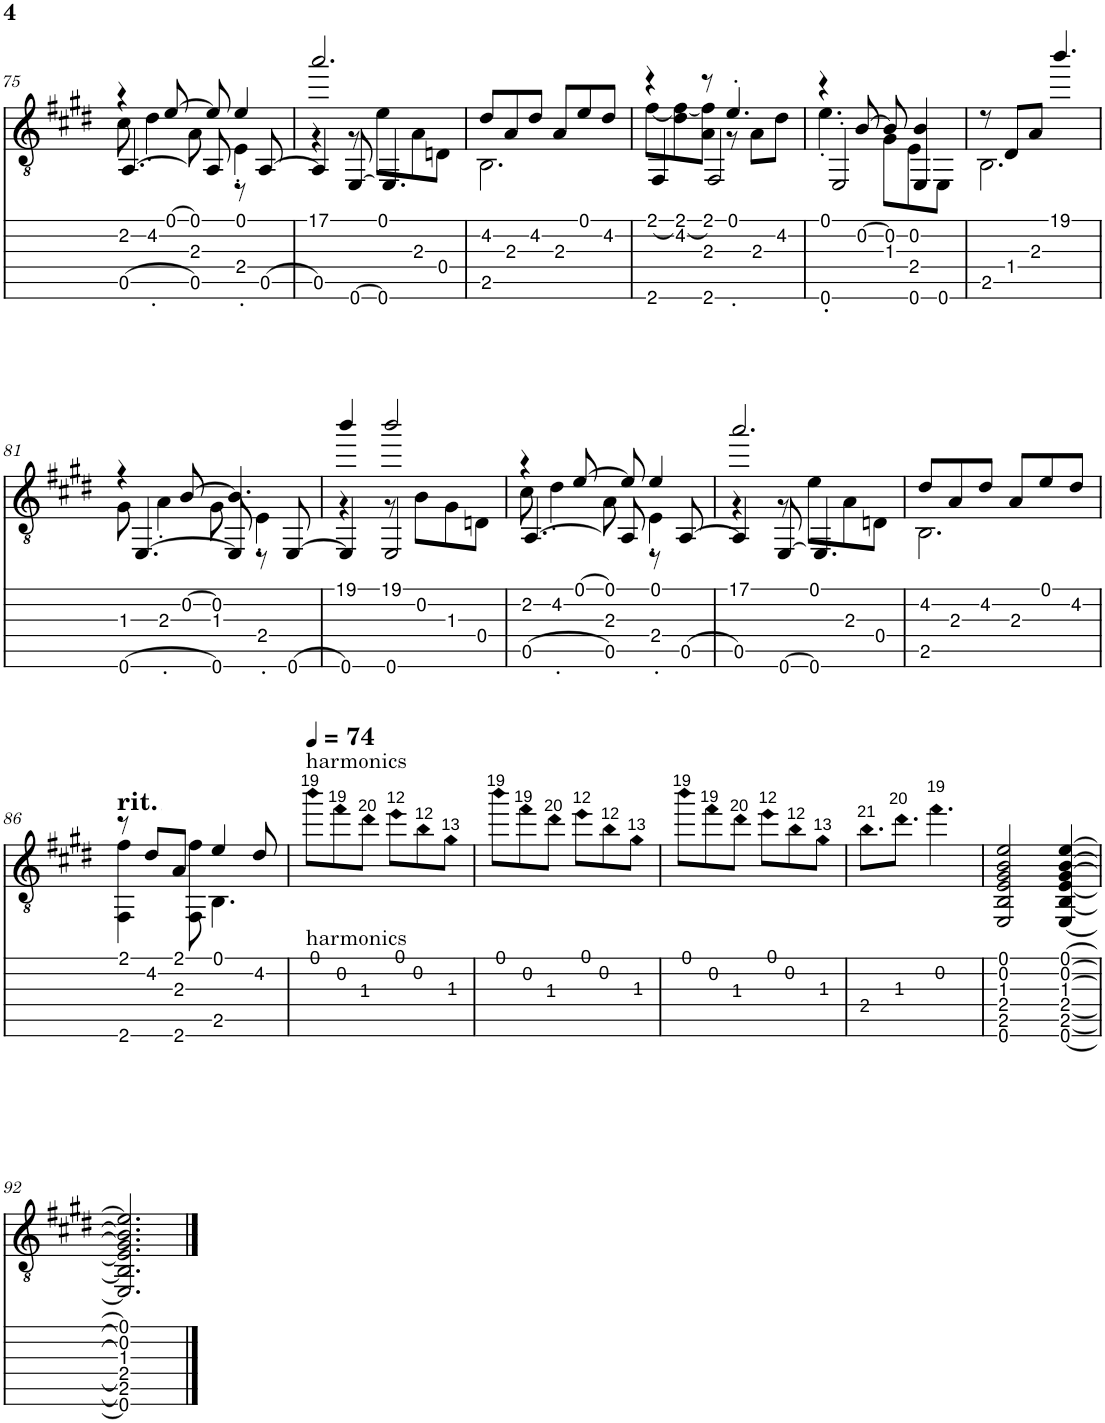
**kern	**kern
*part1	*part1
*staff2	*staff1
*I"Guitar	*
*I'Guit.	*
!!LO:PB:g=z
*	*clefGv2
*k[f#c#g#d#]	*k[f#c#g#d#]
*M6/8	*M6/8
=75	=75
*^	*^
*	*^	*	*^
4r	8c#	[4.AA	4r	8c#\	[4.AA/
.	4d#'	.	.	4d#'\	.
[8e	.	.	[8e/	.	.
8e]	8A	8AA]	8e/]	8A\	8AA/]
4e	4E'	8r	4e/	4E'\	8r
.	.	[8AA	.	.	[8AA/
=76	=76	=76	=76	=76	=76
2.aa	4r	4AA]	2.aa/	4r	4AA/]
.	8r	[8EE	.	8r	[8EE/
.	8eL	4.EE]	.	8e\L	4.EE/]
.	8A	.	.	8A\	.
.	8DnJ	.	.	8Dn\J	.
*	*v	*v	*	*	*
*	*	*	*v	*v
=77	=77	=77	=77
8d#L	2.BB	8d#/L	2.BB\
8A	.	8A/	.
8d#J	.	8d#/J	.
8AL	.	8A/L	.
8e	.	8e/	.
8d#J	.	8d#/J	.
=78	=78	=78	=78
*	*^	*	*^
4r	[8f#L	4FF#	4r	[8f#\L	4FF#/
.	8d#\ 8f#_\	.	.	8d#\ 8f#\_	.
8r	8A\ 8f#]\J	2FF#	8r	8A\ 8f#\]J	2FF#/
4.e'	8r	.	4.e'/	8r	.
.	8AL	.	.	8A\L	.
.	8d#J	.	.	8d#\J	.
=79	=79	=79	=79	=79	=79
4r	4.e'	2EE'	4r	4.e'\	2EE'/
[8B	.	.	[8B/	.	.
8B]	8G#L	.	8B/]	8G#\L	.
4B	8E	4EE	4B/	8E\	4EE/
.	8EEJ	.	.	8EE\J	.
*	*v	*v	*	*	*
*	*	*	*v	*v
=80	=80	=80	=80
8r	2.BB	8r	2.BB\
8D#L	.	8D#/L	.
8AJ	.	8A/J	.
4.bb	.	4.bb/	.
!!LO:LB:g=z
=81	=81	=81	=81
*	*^	*	*^
4r	8G#	[4.EE	4r	8G#\	[4.EE/
.	4A'	.	.	4A'\	.
[8B	.	.	[8B/	.	.
4.B]	8G#	8EE]	4.B/]	8G#\	8EE/]
.	4E'	8r	.	4E'\	8r
.	.	[8EE	.	.	[8EE/
=82	=82	=82	=82	=82	=82
4bb	4r	4EE]	4bb/	4r	4EE/]
2bb	8r	2EE	2bb/	8r	2EE/
.	8BL	.	.	8B\L	.
.	8G#	.	.	8G#\	.
.	8DnJ	.	.	8Dn\J	.
=83	=83	=83	=83	=83	=83
4r	8c#	[4.AA	4r	8c#\	[4.AA/
.	4d#'	.	.	4d#'\	.
[8e	.	.	[8e/	.	.
8e]	8A	8AA]	8e/]	8A\	8AA/]
4e	4E'	8r	4e/	4E'\	8r
.	.	[8AA	.	.	[8AA/
=84	=84	=84	=84	=84	=84
2.aa	4r	4AA]	2.aa/	4r	4AA/]
.	8r	[8EE	.	8r	[8EE/
.	8eL	4.EE]	.	8e\L	4.EE/]
.	8A	.	.	8A\	.
.	8DnJ	.	.	8Dn\J	.
*	*v	*v	*	*	*
*	*	*	*v	*v
=85	=85	=85	=85
8d#L	2.BB	8d#/L	2.BB\
8A	.	8A/	.
8d#J	.	8d#/J	.
8AL	.	8A/L	.
8e	.	8e/	.
8d#J	.	8d#/J	.
!!LO:LB:g=z	!!
=86	=86	=86	=86
!	!	!LO:TX:a:t=rit.	!
8r	4FF# 4f#	8r	4FF#\ 4f#\
8d#L	.	8d#/L	.
8AJ	8FF# 8f#	8A/J	8FF#\ 8f#\
4e	4.BB	4e/	4.BB\
8d#	.	8d#/	.
*v	*v	*	*
*	*v	*v
=87	=87
*	*MM74
!	!LO:TX:a:t=19
!	!LO:TX:a:t=harmonics
!LO:TX:a:t=0	!
!LO:TX:a:t=harmonics	!
!LO:N:head=diamond	!LO:N:head=diamond
8bbL	8bb\L
!	!LO:TX:a:t=19
!LO:TX:a:t=0	!
!LO:N:head=diamond	!LO:N:head=diamond
8ff#	8ff#\
!	!LO:TX:a:t=20
!LO:N:head=diamond	!LO:N:head=diamond
8dd#J	8dd#\J
!	!LO:TX:a:t=12
!LO:TX:a:t=0	!
!LO:N:head=diamond	!LO:N:head=diamond
8eeL	8ee\L
!	!LO:TX:a:t=12
!LO:TX:a:t=1	!
!LO:TX:a:t=0	!
!LO:N:head=diamond	!LO:N:head=diamond
8b	8b\
!	!LO:TX:a:t=13
!LO:TX:a:t=1	!
!LO:N:head=diamond	!LO:N:head=diamond
8g#J	8g#\J
=88	=88
!	!LO:TX:a:t=19
!LO:TX:a:t=0	!
!LO:N:head=diamond	!LO:N:head=diamond
8bbL	8bb\L
!	!LO:TX:a:t=19
!LO:TX:a:t=0	!
!LO:N:head=diamond	!LO:N:head=diamond
8ff#	8ff#\
!	!LO:TX:a:t=20
!LO:N:head=diamond	!LO:N:head=diamond
8dd#J	8dd#\J
!	!LO:TX:a:t=12
!LO:TX:a:t=0	!
!LO:N:head=diamond	!LO:N:head=diamond
8eeL	8ee\L
!	!LO:TX:a:t=12
!LO:TX:a:t=1	!
!LO:TX:a:t=0	!
!LO:N:head=diamond	!LO:N:head=diamond
8b	8b\
!	!LO:TX:a:t=13
!LO:TX:a:t=1	!
!LO:N:head=diamond	!LO:N:head=diamond
8g#J	8g#\J
=89	=89
!	!LO:TX:a:t=19
!LO:TX:a:t=0	!
!LO:N:head=diamond	!LO:N:head=diamond
8bbL	8bb\L
!	!LO:TX:a:t=19
!LO:TX:a:t=0	!
!LO:N:head=diamond	!LO:N:head=diamond
8ff#	8ff#\
!	!LO:TX:a:t=20
!LO:N:head=diamond	!LO:N:head=diamond
8dd#J	8dd#\J
!	!LO:TX:a:t=12
!LO:TX:a:t=0	!
!LO:N:head=diamond	!LO:N:head=diamond
8eeL	8ee\L
!	!LO:TX:a:t=12
!LO:TX:a:t=1	!
!LO:TX:a:t=0	!
!LO:N:head=diamond	!LO:N:head=diamond
8b	8b\
!	!LO:TX:a:t=13
!LO:TX:a:t=1	!
!LO:N:head=diamond	!LO:N:head=diamond
8g#J	8g#\J
=90	=90
!	!LO:TX:a:t=21
!LO:TX:a:t=2	!
!LO:N:head=diamond	!LO:N:head=diamond
8.bL	8.b\L
!	!LO:TX:a:t=20
!LO:TX:a:t=1	!
!LO:N:head=diamond	!LO:N:head=diamond
8.dd#J	8.dd#\J
!	!LO:TX:a:t=19
!LO:TX:a:t=0	!
!LO:N:head=diamond	!LO:N:head=diamond
4.ff#	4.ff#\
=91	=91
2EE 2BB 2E 2G# 2B 2e	2EE/ 2BB/ 2E/ 2G#/ 2B/ 2e/
[4EE [4BB [4E [4G# [4B [4e	[4EE/ [4BB/ [4E/ [4G#/ [4B/ [4e/
!!LO:LB:g=z
=92	=92
2.EE] 2.BB] 2.E] 2.G#] 2.B] 2.e]	2.EE/] 2.BB/] 2.E/] 2.G#/] 2.B/] 2.e/]
==	==
*-	*-
